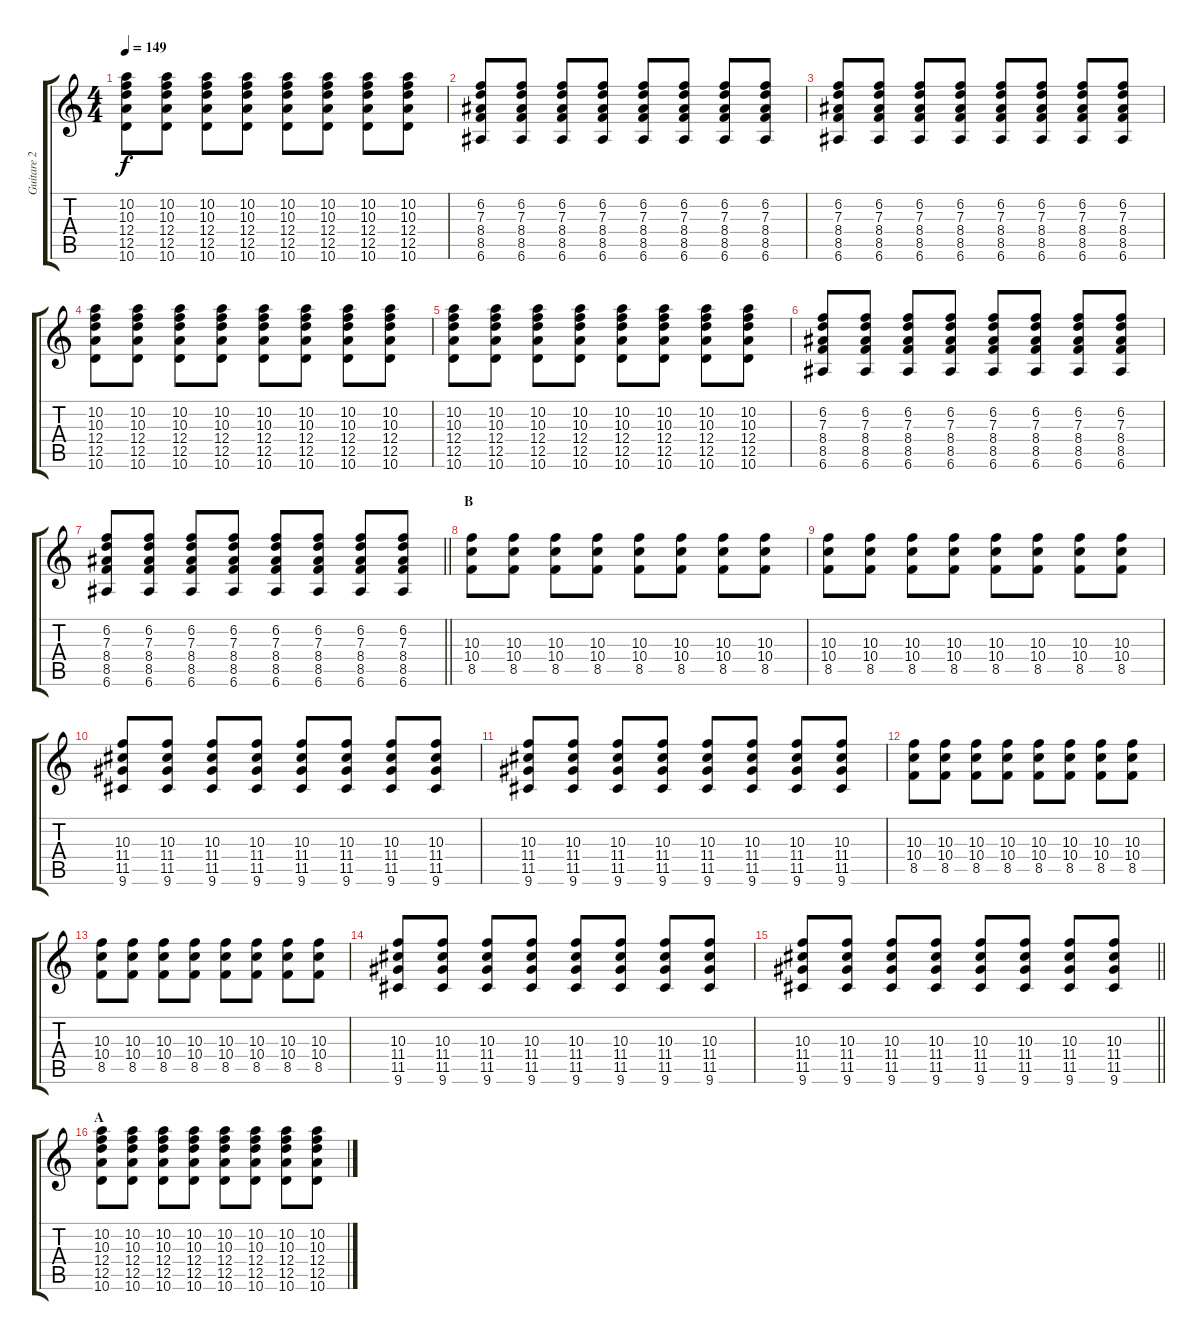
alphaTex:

\track ("Guitare 2" "Guitare 2") {instrument electricguitarjazz}
\staff {score tabs}
\tuning (E4 B3 G3 D3 A2 E2) {hide}
\ts (4 4)
\tempo 149
\clef g2
\ks c
(10.2 10.3 12.4 12.5 10.6).8{dy f} (10.2 10.3 12.4 12.5 10.6).8 (10.2 10.3 12.4 12.5 10.6).8 (10.2 10.3 12.4 12.5 10.6).8 (10.2 10.3 12.4 12.5 10.6).8 (10.2 10.3 12.4 12.5 10.6).8 (10.2 10.3 12.4 12.5 10.6).8 (10.2 10.3 12.4 12.5 10.6).8 |
(6.2 7.3 8.4 8.5 6.6).8 (6.2 7.3 8.4 8.5 6.6).8 (6.2 7.3 8.4 8.5 6.6).8 (6.2 7.3 8.4 8.5 6.6).8 (6.2 7.3 8.4 8.5 6.6).8 (6.2 7.3 8.4 8.5 6.6).8 (6.2 7.3 8.4 8.5 6.6).8 (6.2 7.3 8.4 8.5 6.6).8 |
(6.2 7.3 8.4 8.5 6.6).8 (6.2 7.3 8.4 8.5 6.6).8 (6.2 7.3 8.4 8.5 6.6).8 (6.2 7.3 8.4 8.5 6.6).8 (6.2 7.3 8.4 8.5 6.6).8 (6.2 7.3 8.4 8.5 6.6).8 (6.2 7.3 8.4 8.5 6.6).8 (6.2 7.3 8.4 8.5 6.6).8 |
(10.2 10.3 12.4 12.5 10.6).8 (10.2 10.3 12.4 12.5 10.6).8 (10.2 10.3 12.4 12.5 10.6).8 (10.2 10.3 12.4 12.5 10.6).8 (10.2 10.3 12.4 12.5 10.6).8 (10.2 10.3 12.4 12.5 10.6).8 (10.2 10.3 12.4 12.5 10.6).8 (10.2 10.3 12.4 12.5 10.6).8 |
(10.2 10.3 12.4 12.5 10.6).8 (10.2 10.3 12.4 12.5 10.6).8 (10.2 10.3 12.4 12.5 10.6).8 (10.2 10.3 12.4 12.5 10.6).8 (10.2 10.3 12.4 12.5 10.6).8 (10.2 10.3 12.4 12.5 10.6).8 (10.2 10.3 12.4 12.5 10.6).8 (10.2 10.3 12.4 12.5 10.6).8 |
(6.2 7.3 8.4 8.5 6.6).8 (6.2 7.3 8.4 8.5 6.6).8 (6.2 7.3 8.4 8.5 6.6).8 (6.2 7.3 8.4 8.5 6.6).8 (6.2 7.3 8.4 8.5 6.6).8 (6.2 7.3 8.4 8.5 6.6).8 (6.2 7.3 8.4 8.5 6.6).8 (6.2 7.3 8.4 8.5 6.6).8 |
\barLineRight lightlight
(6.2 7.3 8.4 8.5 6.6).8 (6.2 7.3 8.4 8.5 6.6).8 (6.2 7.3 8.4 8.5 6.6).8 (6.2 7.3 8.4 8.5 6.6).8 (6.2 7.3 8.4 8.5 6.6).8 (6.2 7.3 8.4 8.5 6.6).8 (6.2 7.3 8.4 8.5 6.6).8 (6.2 7.3 8.4 8.5 6.6).8 |
\section ("" "B")
(10.3 10.4 8.5).8{volume 10 instrument overdrivenguitar} (10.3 10.4 8.5).8 (10.3 10.4 8.5).8 (10.3 10.4 8.5).8 (10.3 10.4 8.5).8 (10.3 10.4 8.5).8 (10.3 10.4 8.5).8 (10.3 10.4 8.5).8 |
(10.3 10.4 8.5).8 (10.3 10.4 8.5).8 (10.3 10.4 8.5).8 (10.3 10.4 8.5).8 (10.3 10.4 8.5).8 (10.3 10.4 8.5).8 (10.3 10.4 8.5).8 (10.3 10.4 8.5).8 |
(10.3 11.4 11.5 9.6).8 (10.3 11.4 11.5 9.6).8 (10.3 11.4 11.5 9.6).8 (10.3 11.4 11.5 9.6).8 (10.3 11.4 11.5 9.6).8 (10.3 11.4 11.5 9.6).8 (10.3 11.4 11.5 9.6).8 (10.3 11.4 11.5 9.6).8 |
(10.3 11.4 11.5 9.6).8 (10.3 11.4 11.5 9.6).8 (10.3 11.4 11.5 9.6).8 (10.3 11.4 11.5 9.6).8 (10.3 11.4 11.5 9.6).8 (10.3 11.4 11.5 9.6).8 (10.3 11.4 11.5 9.6).8 (10.3 11.4 11.5 9.6).8 |
(10.3 10.4 8.5).8 (10.3 10.4 8.5).8 (10.3 10.4 8.5).8 (10.3 10.4 8.5).8 (10.3 10.4 8.5).8 (10.3 10.4 8.5).8 (10.3 10.4 8.5).8 (10.3 10.4 8.5).8 |
(10.3 10.4 8.5).8 (10.3 10.4 8.5).8 (10.3 10.4 8.5).8 (10.3 10.4 8.5).8 (10.3 10.4 8.5).8 (10.3 10.4 8.5).8 (10.3 10.4 8.5).8 (10.3 10.4 8.5).8 |
(10.3 11.4 11.5 9.6).8 (10.3 11.4 11.5 9.6).8 (10.3 11.4 11.5 9.6).8 (10.3 11.4 11.5 9.6).8 (10.3 11.4 11.5 9.6).8 (10.3 11.4 11.5 9.6).8 (10.3 11.4 11.5 9.6).8 (10.3 11.4 11.5 9.6).8 |
\barLineRight lightlight
(10.3 11.4 11.5 9.6).8 (10.3 11.4 11.5 9.6).8 (10.3 11.4 11.5 9.6).8 (10.3 11.4 11.5 9.6).8 (10.3 11.4 11.5 9.6).8 (10.3 11.4 11.5 9.6).8 (10.3 11.4 11.5 9.6).8 (10.3 11.4 11.5 9.6).8 |
\section ("" "A")
(10.2 10.3 12.4 12.5 10.6).8 (10.2 10.3 12.4 12.5 10.6).8 (10.2 10.3 12.4 12.5 10.6).8 (10.2 10.3 12.4 12.5 10.6).8 (10.2 10.3 12.4 12.5 10.6).8 (10.2 10.3 12.4 12.5 10.6).8 (10.2 10.3 12.4 12.5 10.6).8 (10.2 10.3 12.4 12.5 10.6).8
